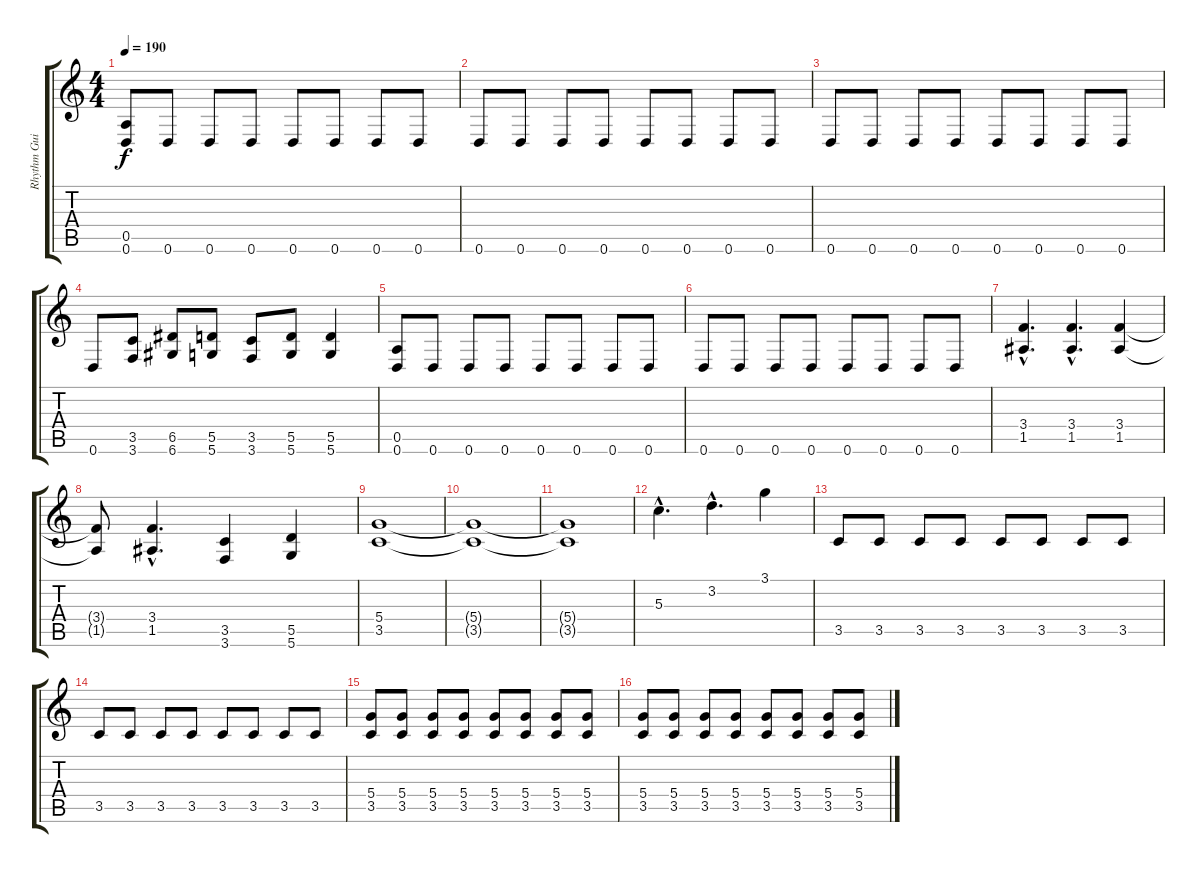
\track ("Rhythm Guitar" "Rhythm Gui") {instrument distortionguitar}
\staff {score tabs}
\tuning (E4 B3 G3 D3 A2 D2) {hide}
\ts (4 4)
\tempo 190
\clef g2
\ks c
(0.5 0.6).8{dy f} 0.6.8 0.6.8 0.6.8 0.6.8 0.6.8 0.6.8 0.6.8 |
0.6.8 0.6.8 0.6.8 0.6.8 0.6.8 0.6.8 0.6.8 0.6.8 |
0.6.8 0.6.8 0.6.8 0.6.8 0.6.8 0.6.8 0.6.8 0.6.8 |
0.6.8 (3.5 3.6).8 (6.5 6.6).8 (5.5 5.6).8 (3.5 3.6).8 (5.5 5.6).8 (5.5 5.6).4 |
(0.5 0.6).8 0.6.8 0.6.8 0.6.8 0.6.8 0.6.8 0.6.8 0.6.8 |
0.6.8 0.6.8 0.6.8 0.6.8 0.6.8 0.6.8 0.6.8 0.6.8 |
(3.4{hac} 1.5{hac}).4{d} (3.4{hac} 1.5{hac}).4{d} (3.4 1.5).4 |
(3.4{t} 1.5{t}).8 (3.4{hac} 1.5{hac}).4{d} (3.5 3.6).4 (5.5 5.6).4 |
(5.4 3.5).1 |
(5.4{t} 3.5{t}).1 |
(5.4{t} 3.5{t}).1 |
5.3{hac}.4{d} 3.2{hac}.4{d} 3.1.4 |
3.5.8 3.5.8 3.5.8 3.5.8 3.5.8 3.5.8 3.5.8 3.5.8 |
3.5.8 3.5.8 3.5.8 3.5.8 3.5.8 3.5.8 3.5.8 3.5.8 |
(5.4 3.5).8 (5.4 3.5).8 (5.4 3.5).8 (5.4 3.5).8 (5.4 3.5).8 (5.4 3.5).8 (5.4 3.5).8 (5.4 3.5).8 |
(5.4 3.5).8 (5.4 3.5).8 (5.4 3.5).8 (5.4 3.5).8 (5.4 3.5).8 (5.4 3.5).8 (5.4 3.5).8 (5.4 3.5).8
